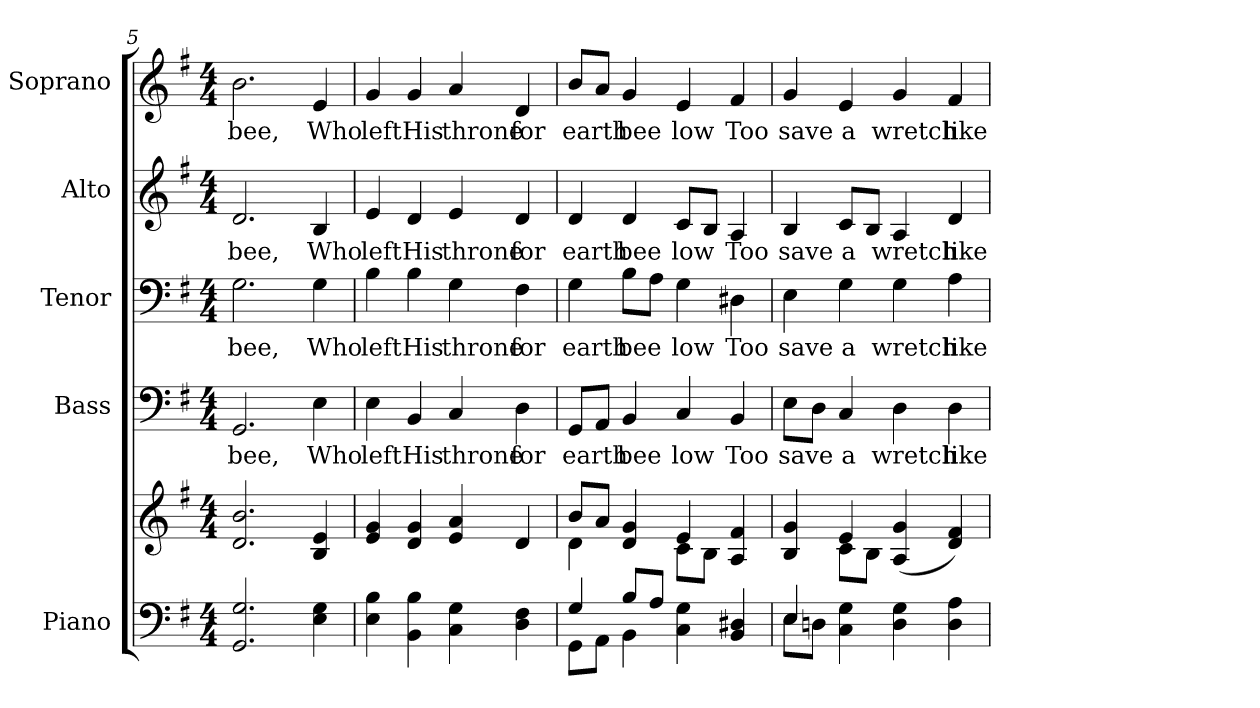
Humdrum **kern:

**kern	**kern	**kern	**text	**kern	**text	**kern	**text	**kern	**text
*part5	*part5	*part4	*part4	*part3	*part3	*part2	*part2	*part1	*part1
*staff6	*staff5	*staff4	*staff4	*staff3	*staff3	*staff2	*staff2	*staff1	*staff1
*I"Piano	*	*I"Bass	*	*I"Tenor	*	*I"Alto	*	*I"Soprano	*
*I'Pno.	*	*I'B.	*	*I'T.	*	*I'A.	*	*I'S.	*
!!LO:PB:g=z
*clefF4	*clefG2	*clefF4	*	*clefF4	*	*clefG2	*	*clefG2	*
*k[f#]	*k[f#]	*k[f#]	*	*k[f#]	*	*k[f#]	*	*k[f#]	*
*G:	*G:	*G:	*	*G:	*	*G:	*	*G:	*
*M4/4	*M4/4	*M4/4	*	*M4/4	*	*M4/4	*	*M4/4	*
=5	=5	=5	=5	=5	=5	=5	=5	=5	=5
!	!	!	!LO:LY:b:color=#000000	!	!	!	!	!	!
!	!	!	!	!	!LO:LY:b:color=#000000	!	!	!	!
!	!	!	!	!	!	!	!LO:LY:b:color=#000000	!	!
!	!	!	!	!	!	!	!	!	!LO:LY:b:color=#000000
2.GGi/ 2.Gi	2.di/ 2.bi	2.GGi/	bee,	2.Gi\	bee,	2.di/	bee,	2.bi\	bee,
!	!	!	!LO:LY:b:color=#000000	!	!	!	!	!	!
!	!	!	!	!	!LO:LY:b:color=#000000	!	!	!	!
!	!	!	!	!	!	!	!LO:LY:b:color=#000000	!	!
!	!	!	!	!	!	!	!	!	!LO:LY:b:color=#000000
4Ei\ 4Gi	4Bi/ 4ei	4Ei\	Who	4Gi\	Who	4Bi/	Who	4ei/	Who
=6	=6	=6	=6	=6	=6	=6	=6	=6	=6
!	!	!	!LO:LY:b:color=#000000	!	!	!	!	!	!
!	!	!	!	!	!LO:LY:b:color=#000000	!	!	!	!
!	!	!	!	!	!	!	!LO:LY:b:color=#000000	!	!
!	!	!	!	!	!	!	!	!	!LO:LY:b:color=#000000
4Ei\ 4Bi	4ei/ 4gi	4Ei\	left	4Bi\	left	4ei/	left	4gi/	left
!	!	!	!LO:LY:b:color=#000000	!	!	!	!	!	!
!	!	!	!	!	!LO:LY:b:color=#000000	!	!	!	!
!	!	!	!	!	!	!	!LO:LY:b:color=#000000	!	!
!	!	!	!	!	!	!	!	!	!LO:LY:b:color=#000000
4BBi\ 4Bi	4di/ 4gi	4BBi/	His	4Bi\	His	4di/	His	4gi/	His
!	!	!	!LO:LY:b:color=#000000	!	!	!	!	!	!
!	!	!	!	!	!LO:LY:b:color=#000000	!	!	!	!
!	!	!	!	!	!	!	!LO:LY:b:color=#000000	!	!
!	!	!	!	!	!	!	!	!	!LO:LY:b:color=#000000
4Ci\ 4Gi	4ei/ 4ai	4Ci/	throne	4Gi\	throne	4ei/	throne	4ai/	throne
!	!	!	!LO:LY:b:color=#000000	!	!	!	!	!	!
!	!	!	!	!	!LO:LY:b:color=#000000	!	!	!	!
!	!	!	!	!	!	!	!LO:LY:b:color=#000000	!	!
!	!	!	!	!	!	!	!	!	!LO:LY:b:color=#000000
4Di\ 4F#i	4di/	4Di\	for	4F#i\	for	4di/	for	4di/	for
!!LO:PB:g=z
=7	=7	=7	=7	=7	=7	=7	=7	=7	=7
*^	*^	*	*	*	*	*	*	*	*
!	!	!	!	!	!LO:LY:b:color=#000000	!	!	!	!	!	!
!	!	!	!	!	!	!	!LO:LY:b:color=#000000	!	!	!	!
!	!	!	!	!	!	!	!	!	!LO:LY:b:color=#000000	!	!
!	!	!	!	!	!	!	!	!	!	!	!LO:LY:b:color=#000000
4Gi/	8GGi\L	8bi/L	4di\	8GGi/L	earth	4Gi\	earth	4di/	earth	8bi/L	earth
.	8AAi\J	8ai/J	.	8AAi/J	.	.	.	.	.	8ai/J	.
!	!	!	!	!	!LO:LY:b:color=#000000	!	!	!	!	!	!
!	!	!	!	!	!	!	!LO:LY:b:color=#000000	!	!	!	!
!	!	!	!	!	!	!	!	!	!LO:LY:b:color=#000000	!	!
!	!	!	!	!	!	!	!	!	!	!	!LO:LY:b:color=#000000
8Bi/L	4BBi\	4di/ 4gi	4ryy	4BBi/	bee	8Bi\L	bee	4di/	bee	4gi/	bee
8Ai/J	.	.	.	.	.	8Ai\J	.	.	.	.	.
!	!	!	!	!	!LO:LY:b:color=#000000	!	!	!	!	!	!
!	!	!	!	!	!	!	!LO:LY:b:color=#000000	!	!	!	!
!	!	!	!	!	!	!	!	!	!LO:LY:b:color=#000000	!	!
!	!	!	!	!	!	!	!	!	!	!	!LO:LY:b:color=#000000
4Ci\ 4Gi	2ryy	4ei/	8ci\L	4Ci/	low	4Gi\	low	8ci/L	low	4ei/	low
.	.	.	8Bi\J	.	.	.	.	8Bi/J	.	.	.
!	!	!	!	!	!LO:LY:b:color=#000000	!	!	!	!	!	!
!	!	!	!	!	!	!	!LO:LY:b:color=#000000	!	!	!	!
!	!	!	!	!	!	!	!	!	!LO:LY:b:color=#000000	!	!
!	!	!	!	!	!	!	!	!	!	!	!LO:LY:b:color=#000000
4BBi/ 4D#Xi	.	4Ai/ 4f#i	4ryy	4BBi/	Too	4D#Xi\	Too	4Ai/	Too	4f#i/	Too
=8	=8	=8	=8	=8	=8	=8	=8	=8	=8	=8	=8
!	!	!	!	!	!LO:LY:b:color=#000000	!	!	!	!	!	!
!	!	!	!	!	!	!	!LO:LY:b:color=#000000	!	!	!	!
!	!	!	!	!	!	!	!	!	!LO:LY:b:color=#000000	!	!
!	!	!	!	!	!	!	!	!	!	!	!LO:LY:b:color=#000000
4Ei/	8Ei\L	4Bi/ 4gi	4ryy	8Ei\L	save	4Ei\	save	4Bi/	save	4gi/	save
.	8Dni\J	.	.	8Di\J	.	.	.	.	.	.	.
!	!	!	!	!	!LO:LY:b:color=#000000	!	!	!	!	!	!
!	!	!	!	!	!	!	!LO:LY:b:color=#000000	!	!	!	!
!	!	!	!	!	!	!	!	!	!LO:LY:b:color=#000000	!	!
!	!	!	!	!	!	!	!	!	!	!	!LO:LY:b:color=#000000
4Ci\ 4Gi	4ryy	4ei/	8ci\L	4Ci/	a	4Gi\	a	8ci/L	a	4ei/	a
.	.	.	8Bi\J	.	.	.	.	8Bi/J	.	.	.
!	!	!	!	!	!LO:LY:b:color=#000000	!	!	!	!	!	!
!	!	!	!	!	!	!	!LO:LY:b:color=#000000	!	!	!	!
!	!	!	!	!	!	!	!	!	!LO:LY:b:color=#000000	!	!
!	!	!	!	!	!	!	!	!	!	!	!LO:LY:b:color=#000000
4Di\ 4Gi	2ryy	(4Ai/ 4gi	2ryy	4Di\	wretch	4Gi\	wretch	4Ai/	wretch	4gi/	wretch
!	!	!	!	!	!LO:LY:b:color=#000000	!	!	!	!	!	!
!	!	!	!	!	!	!	!LO:LY:b:color=#000000	!	!	!	!
!	!	!	!	!	!	!	!	!	!LO:LY:b:color=#000000	!	!
!	!	!	!	!	!	!	!	!	!	!	!LO:LY:b:color=#000000
4Di\ 4Ai	.	4di/ 4f#i)	.	4Di\	like	4Ai\	like	4di/	like	4f#i/	like
*v	*v	*	*	*	*	*	*	*	*	*	*
*	*v	*v	*	*	*	*	*	*	*	*
=	=	=	=	=	=	=	=	=	=
*-	*-	*-	*-	*-	*-	*-	*-	*-	*-
